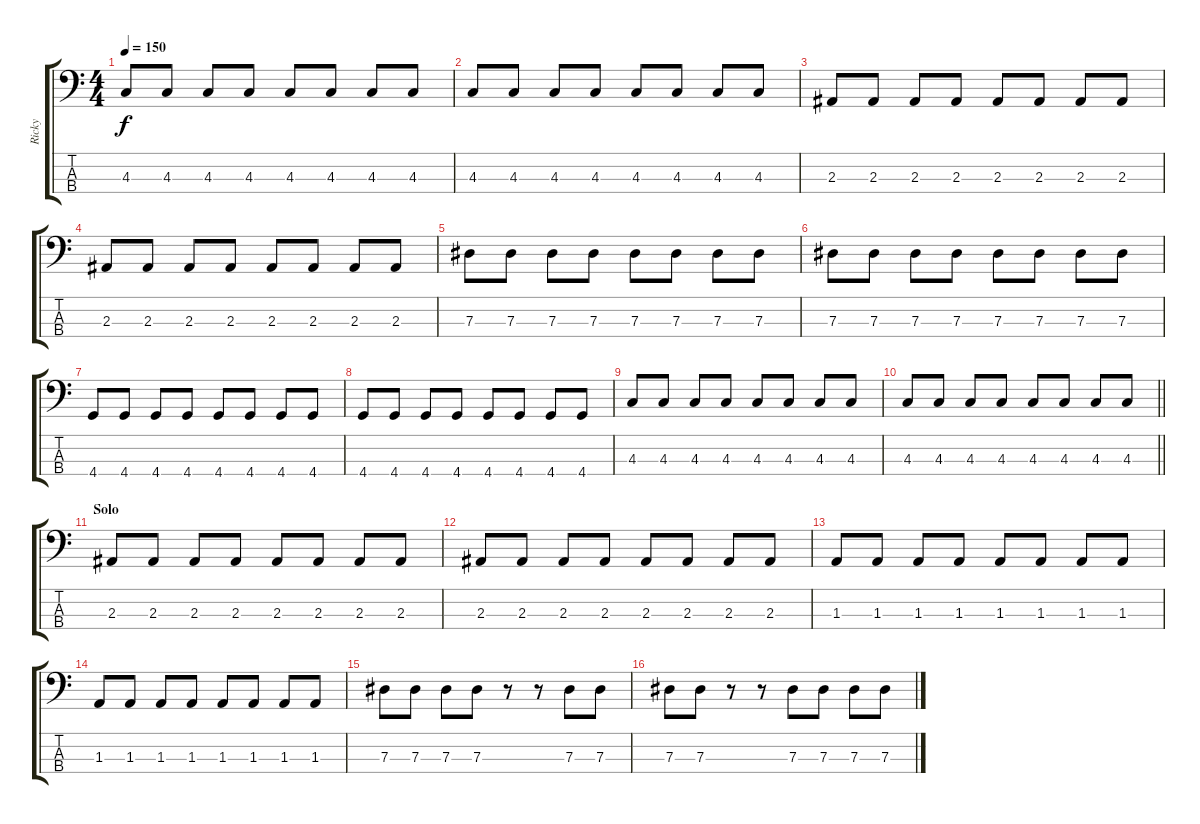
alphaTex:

\track ("Ricky" "Ricky") {instrument electricbasspick}
\staff {score tabs}
\tuning (Gb2 Db2 Ab1 Eb1) {hide}
\ts (4 4)
\tempo 150
\clef f4
\ks c
4.3.8{dy f} 4.3.8 4.3.8 4.3.8 4.3.8 4.3.8 4.3.8 4.3.8 |
4.3.8 4.3.8 4.3.8 4.3.8 4.3.8 4.3.8 4.3.8 4.3.8 |
2.3.8 2.3.8 2.3.8 2.3.8 2.3.8 2.3.8 2.3.8 2.3.8 |
2.3.8 2.3.8 2.3.8 2.3.8 2.3.8 2.3.8 2.3.8 2.3.8 |
7.3.8 7.3.8 7.3.8 7.3.8 7.3.8 7.3.8 7.3.8 7.3.8 |
7.3.8 7.3.8 7.3.8 7.3.8 7.3.8 7.3.8 7.3.8 7.3.8 |
4.4.8 4.4.8 4.4.8 4.4.8 4.4.8 4.4.8 4.4.8 4.4.8 |
4.4.8 4.4.8 4.4.8 4.4.8 4.4.8 4.4.8 4.4.8 4.4.8 |
4.3.8 4.3.8 4.3.8 4.3.8 4.3.8 4.3.8 4.3.8 4.3.8 |
\barLineRight lightlight
4.3.8 4.3.8 4.3.8 4.3.8 4.3.8 4.3.8 4.3.8 4.3.8 |
\section ("" "Solo")
2.3.8 2.3.8 2.3.8 2.3.8 2.3.8 2.3.8 2.3.8 2.3.8 |
2.3.8 2.3.8 2.3.8 2.3.8 2.3.8 2.3.8 2.3.8 2.3.8 |
1.3.8 1.3.8 1.3.8 1.3.8 1.3.8 1.3.8 1.3.8 1.3.8 |
1.3.8 1.3.8 1.3.8 1.3.8 1.3.8 1.3.8 1.3.8 1.3.8 |
7.3.8 7.3.8 7.3.8 7.3.8 r.8 r.8 7.3.8 7.3.8 |
7.3.8 7.3.8 r.8 r.8 7.3.8 7.3.8 7.3.8 7.3.8
